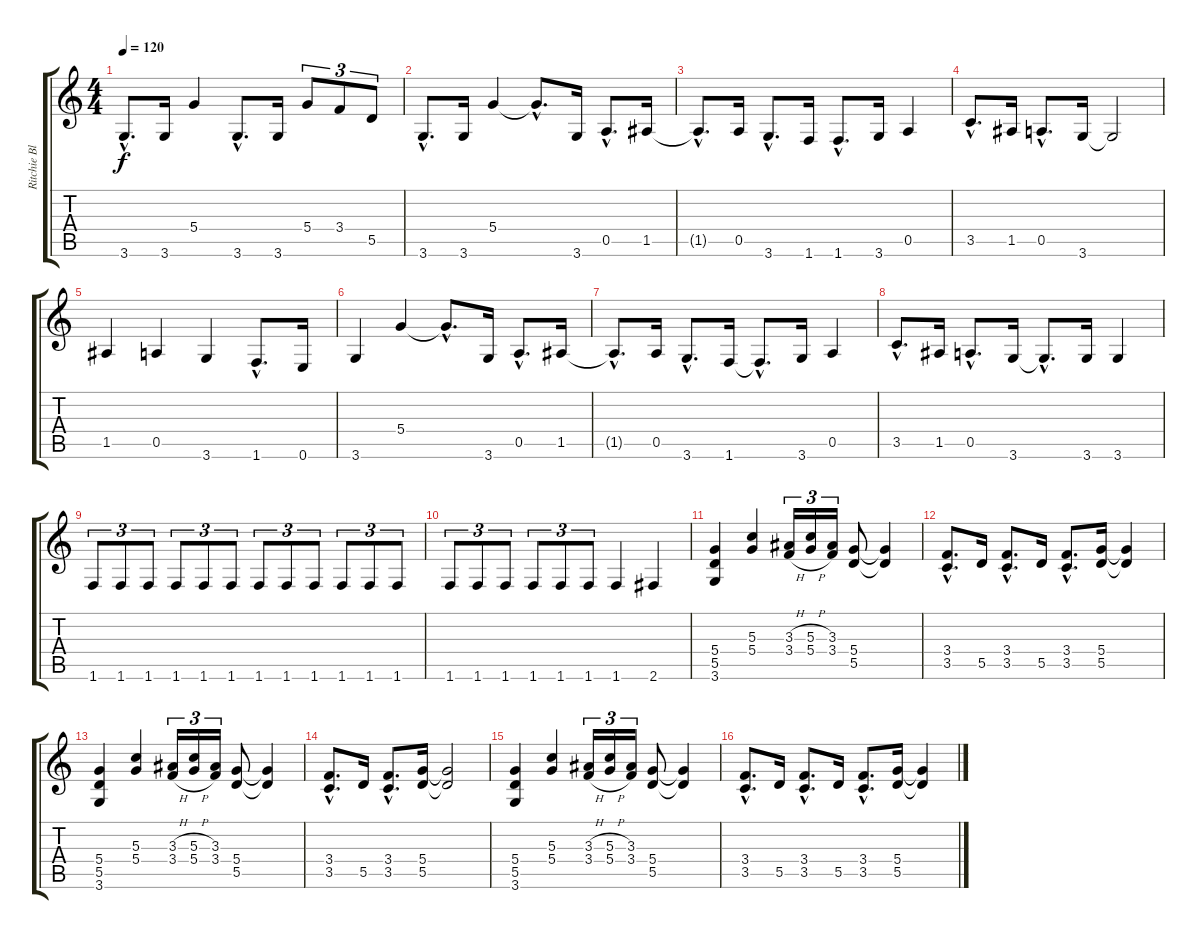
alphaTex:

\track ("Ritchie Blackmore" "Ritchie Bl") {instrument distortionguitar}
\staff {score tabs}
\tuning (E4 B3 G3 D3 A2 E2) {hide}
\ts (4 4)
\tempo 120
\clef g2
\ks c
3.6{hac}.8{d dy f} 3.6.16 5.4.4 3.6{hac}.8{d} 3.6.16 5.4.8{tu (3 2)} 3.4.8{tu (3 2)} 5.5.8{tu (3 2)} |
3.6{hac}.8{d} 3.6.16 5.4.4 5.4{hac t}.8{d} 3.6.16 0.5{hac}.8{d} 1.5.16 |
1.5{hac t}.8{d} 0.5.16 3.6{hac}.8{d} 1.6.16 1.6{hac}.8{d} 3.6.16 0.5.4 |
3.5{hac}.8{d} 1.5.16 0.5{hac}.8{d} 3.6.16 3.6{t}.2 |
1.5.4 0.5.4 3.6.4 1.6{hac}.8{d} 0.6.16 |
3.6.4 5.4.4 5.4{hac t}.8{d} 3.6.16 0.5{hac}.8{d} 1.5.16 |
1.5{hac t}.8{d} 0.5.16 3.6{hac}.8{d} 1.6.16 1.6{hac t}.8{d} 3.6.16 0.5.4 |
3.5{hac}.8{d} 1.5.16 0.5{hac}.8{d} 3.6.16 3.6{hac t}.8{d} 3.6.16 3.6.4 |
1.6.8{tu (3 2)} 1.6.8{tu (3 2)} 1.6.8{tu (3 2)} 1.6.8{tu (3 2)} 1.6.8{tu (3 2)} 1.6.8{tu (3 2)} 1.6.8{tu (3 2)} 1.6.8{tu (3 2)} 1.6.8{tu (3 2)} 1.6.8{tu (3 2)} 1.6.8{tu (3 2)} 1.6.8{tu (3 2)} |
1.6.8{tu (3 2)} 1.6.8{tu (3 2)} 1.6.8{tu (3 2)} 1.6.8{tu (3 2)} 1.6.8{tu (3 2)} 1.6.8{tu (3 2)} 1.6.4 2.6.4 |
(5.4 5.5 3.6).4 (5.3 5.4).4 (3.3{h} 3.4{h}).16{tu (3 2)} (5.3{h} 5.4{h}).16{tu (3 2)} (3.3 3.4).16{tu (3 2)} (5.4 5.5).8 (5.4{t} 5.5{t}).4 |
(3.4{hac} 3.5{hac}).8{d} 5.5.16 (3.4{hac} 3.5{hac}).8{d} 5.5.16 (3.4{hac} 3.5{hac}).8{d} (5.4 5.5).16 (5.4{t} 5.5{t}).4 |
(5.4 5.5 3.6).4 (5.3 5.4).4 (3.3{h} 3.4{h}).16{tu (3 2)} (5.3{h} 5.4{h}).16{tu (3 2)} (3.3 3.4).16{tu (3 2)} (5.4 5.5).8 (5.4{t} 5.5{t}).4 |
(3.4{hac} 3.5{hac}).8{d} 5.5.16 (3.4{hac} 3.5{hac}).8{d} (5.4 5.5).16 (5.4{t} 5.5{t}).2 |
(5.4 5.5 3.6).4 (5.3 5.4).4 (3.3{h} 3.4{h}).16{tu (3 2)} (5.3{h} 5.4{h}).16{tu (3 2)} (3.3 3.4).16{tu (3 2)} (5.4 5.5).8 (5.4{t} 5.5{t}).4 |
(3.4{hac} 3.5{hac}).8{d} 5.5.16 (3.4{hac} 3.5{hac}).8{d} 5.5.16 (3.4{hac} 3.5{hac}).8{d} (5.4 5.5).16 (5.4{t} 5.5{t}).4
